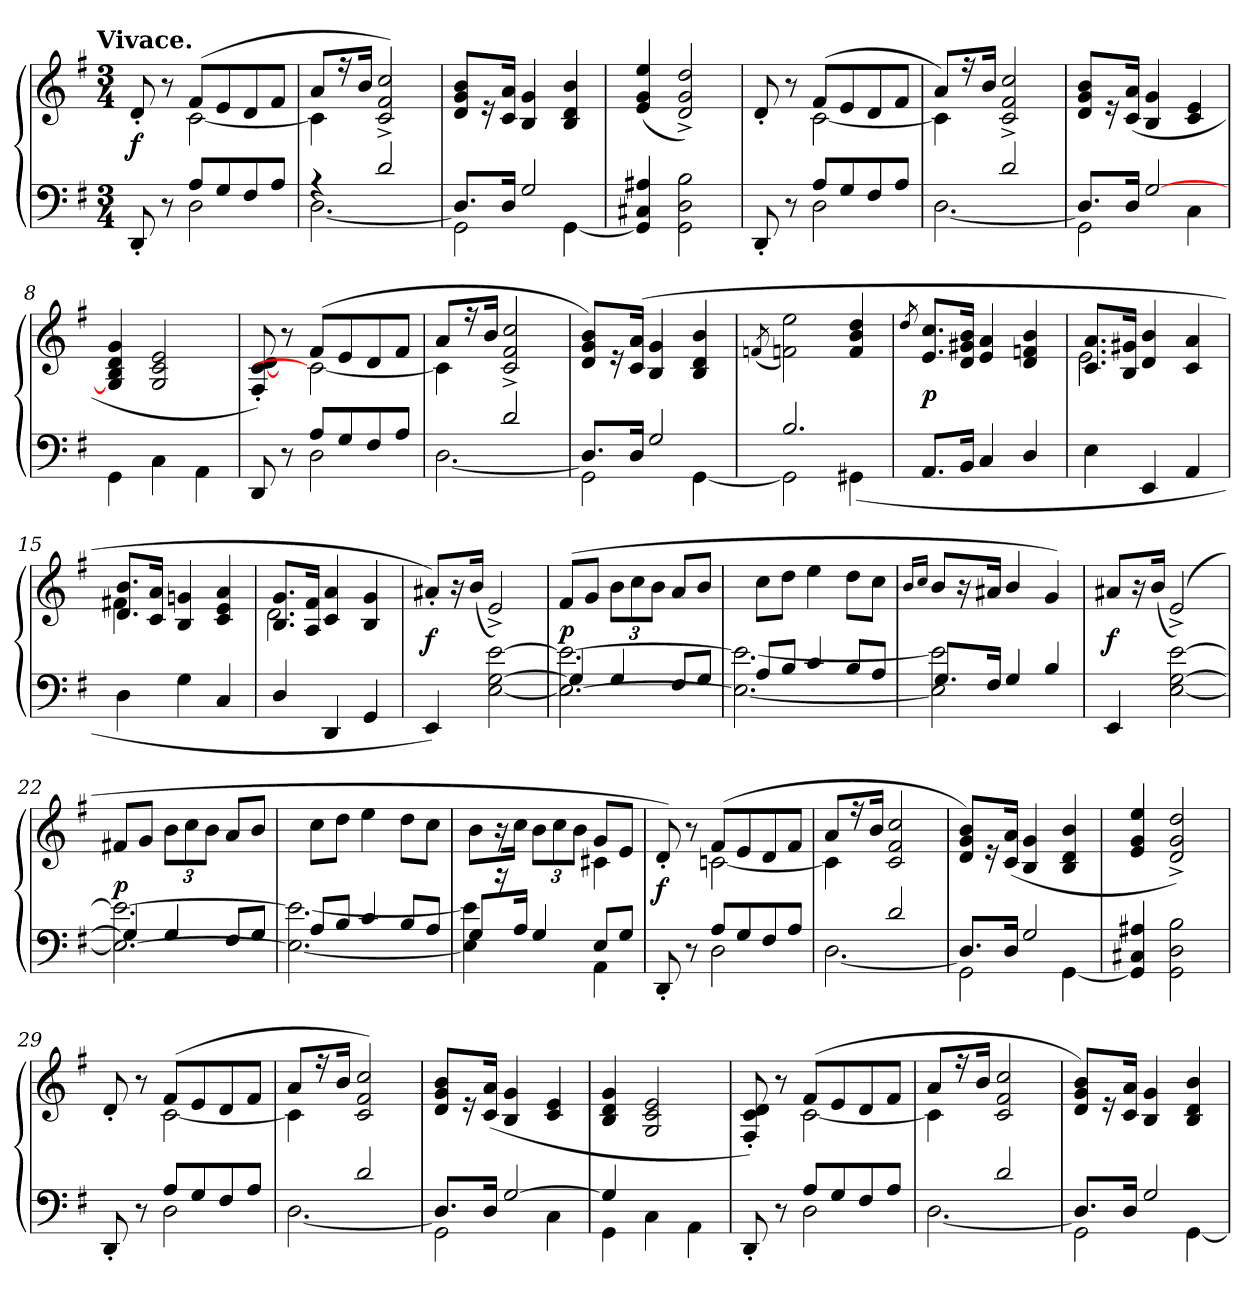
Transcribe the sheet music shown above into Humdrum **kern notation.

**kern	**kern	**dynam
*part1	*part1	*part1
*staff2	*staff1	*staff1/2
*clefF4	*clefG2	*
*k[f#]	*k[f#]	*
*G:	*G:	*
!!LO:TX:omd:t=Vivace.
*M3/4	*M3/4	*
*MM164	*MM164	*
=1	=1	=1
*^	*^	*
8DD'	4ryy	8d'	4ryy	f
8r	.	8r	.	.
8AL	2D	(8f#L	[2c	.
8G	.	8e	.	.
8F#	.	8d	.	.
8AJ	.	8f#J	.	.
=2	=2	=2	=2	=2
4rA	[2.D	8aL	4c]	.
.	.	16r	.	.
.	.	16bJk	.	.
2d	.	2cc^< 2f#^< 2c^<)	2ryy	.
*	*	*v	*v	*
=3	=3	=3	=3
8.DL]	2GG	8b/ 8g/ 8d/L	.
.	.	16r	.
16DJk	.	16a/ 16c/Jk	.
2G	.	4g 4B	.
.	[4GG	4b 4d 4B	.
*v	*v	*	*
=4	=4	=4
4A#X 4C#X 4GG]	(4ee 4g 4e	.
2B 2D 2GG	2dd^ 2g^ 2d^)	.
=5	=5	=5
*^	*^	*
8DD'	4ryy	8d'	4ryy	.
8r	.	8r	.	.
8AL	2D	(8f#L	[2c	.
8G	.	8e	.	.
8F#	.	8d	.	.
8AJ	.	8f#J	.	.
=6	=6	=6	=6	=6
4ryy	[2.D	8aL)	4c]	.
.	.	16r	.	.
.	.	16bJk	.	.
2d	.	2cc^ 2f#^ 2c^	2ryy	.
*	*	*v	*v	*
=7	=7	=7	=7
8.DL]	2GG	8b/ 8g/ 8d/L	.
.	.	16r	.
16DJk	.	(>16a/ 16c/Jk	.
[2G	.	4g 4B	.
.	4C	4e 4c	.
*v	*v	*	*
=8	=8	=8
4GG\	4g/ 4d/ 4B/ 4G]/	.
4C\	2e/ 2c/ 2G/	.
4AA\	.	.
=9	=9	=9
*^	*^	*
8DD	4ryy	8d'>/ [8c'>/ 8F#'>/)	4ryy	.
8r	.	8r	.	.
8AL	2D	(8f#L	2c_	.
8G	.	8e	.	.
8F#	.	8d	.	.
8AJ	.	8f#J	.	.
=10	=10	=10	=10	=10
4ryy	[2.D	8aL	4c]	.
.	.	16r	.	.
.	.	16bJk	.	.
2d	.	2cc^ 2f#^ 2c^	2ryy	.
*	*	*v	*v	*
=11	=11	=11	=11
8.DL]	2GG	8b/ 8g/ 8d/L)	.
.	.	16r	.
16DJk	.	(>16a/ 16c/Jk	.
2G	.	4g 4B	.
.	[4GG	4b 4d 4B	.
=12	=12	=12	=12
.	.	(<8qfn/	.
2.B/	2GG\]	2ee 2f)	.
.	(>4GG#X	4dd 4b 4f	.
*v	*v	*	*
=13	=13	=13
.	8qdd/	.
8.AAL	8.cc 8.eL	p
16BBJk	16b 16g#X 16dJk	.
4C	4a 4e	.
4D/	4b 4fn 4d	.
=14	=14	=14
*	*^	*
4E	8.a 8.cL	2.e	.
.	16g#X 16BJk	.	.
4EE	4b 4d	.	.
4AA	4a 4c	.	.
=15	=15	=15	=15
4D	8.b 8.dL	4f#X	.
.	16a 16cJk	.	.
4G	4gn 4B	2ryy	.
4C	4a 4e 4c	.	.
=16	=16	=16	=16
4D/	8.g 8.BL	2.d	.
.	16f# 16AJk	.	.
4DD	4a 4c	.	.
4GG	4g 4B	.	.
*	*v	*v	*
=17	=17	=17
4EE)	8a#X'>/L)	f
.	16r	.
.	(16bJk	.
[2e [2G [2E	2e^)	.
=18	=18	=18
*^	*	*
2.e_\ 2.E_\	4G/]	(8f#L	p
.	.	8gJ	.
*	*	*Xbrackettup	*
.	4G/	12bL	.
.	.	12cc	.
.	.	12bJ	.
.	8F#/L	8aL	.
.	8GJ	8bJ	.
=19	=19	=19	=19
8AL	2.e_ 2.E_	8ccL	.
8BJ	.	8ddJ	.
4c	.	4ee	.
8BL	.	8ddL	.
8AJ	.	8ccJ	.
=20	=20	=20	=20
.	.	16qb/LL	.
.	.	16qcc/JJ	.
2e]\ 2E]\	8.G/L	8b/L	.
.	.	16r	.
.	16F#Jk	16a#XJk	.
.	4G/	4b/	.
4ryy	4B/	4g)	.
*v	*v	*	*
=21	=21	=21
4EE	8a#X/L	f
.	16r	.
.	(16bJk	.
[2e [2G [2E	(>2e^>)	.
=22	=22	=22
*^	*	*
2.e_\ 2.E_\	4G/]	8f#XL	p
.	.	8gJ	.
.	4G/	12bL	.
.	.	12cc	.
.	.	12bJ	.
.	8F#/L	8aL	.
.	8GJ	8bJ	.
=23	=23	=23	=23
8AL	2.e_ 2.E_	8ccL	.
8BJ	.	8ddJ	.
4c	.	4ee	.
8BL	.	8ddL	.
8AJ	.	8ccJ	.
=24	=24	=24	=24
*	*	*^	*
8GL	4e] 4E]	8bL	2ryy	.
16r	.	16r	.	.
16AJk	.	16ccJk	.	.
4G/	4ryy	12bL	.	.
.	.	12cc	.	.
.	.	12bJ	.	.
8EL	4AA	8gL	4c#X	.
8GJ	.	8eJ	.	.
=25	=25	=25	=25	=25
8DD'	4ryy	8d')	4ryy	f
8r	.	8r	.	.
8AL	2D	(8f#L	[2cn	.
8G	.	8e	.	.
8F#	.	8d	.	.
8AJ	.	8f#J	.	.
=26	=26	=26	=26	=26
4ryy	[2.D	8aL	4c]	.
.	.	16r	.	.
.	.	16bJk	.	.
2d	.	2cc 2f# 2c	2ryy	.
*	*	*v	*v	*
=27	=27	=27	=27
8.DL]	2GG	8b/ 8g/ 8d/L)	.
.	.	16r	.
16DJk	.	(>16a 16cJk	.
2G	.	4g 4B	.
.	[4GG	4b 4d 4B	.
*v	*v	*	*
=28	=28	=28
4A#X 4C#X 4GG]	4ee 4g 4e	.
2B 2D 2GG	2dd^ 2g^ 2d^)	.
=29	=29	=29
*^	*^	*
8DD'	4ryy	8d'	4ryy	.
8r	.	8r	.	.
8AL	2D	(8f#L	[2c	.
8G	.	8e	.	.
8F#	.	8d	.	.
8AJ	.	8f#J	.	.
=30	=30	=30	=30	=30
4ryy	[2.D	8aL	4c]	.
.	.	16r	.	.
.	.	16bJk	.	.
2d	.	2cc 2f# 2c)	2ryy	.
*	*	*v	*v	*
=31	=31	=31	=31
8.DL]	2GG	8b/ 8g/ 8d/L	.
.	.	16r	.
16DJk	.	(>16a 16cJk	.
[2G	.	4g 4B	.
.	4C	4e 4c	.
=32	=32	=32	=32
4G]	4GG	4g 4d 4B	.
2ryy	4C\	2e/ 2c/ 2G/	.
.	4AA\	.	.
=33	=33	=33	=33
*	*	*^	*
8DD'<	4ryy	8d'>/ 8c'>/ 8F#'>/)	4ryy	.
8r	.	8r	.	.
8AL	2D	(8f#L	[2c	.
8G	.	8e	.	.
8F#	.	8d	.	.
8AJ	.	8f#J	.	.
=34	=34	=34	=34	=34
4ryy	[2.D	8aL	4c]	.
.	.	16r	.	.
.	.	16bJk	.	.
2d	.	2cc 2f# 2c	2ryy	.
*	*	*v	*v	*
=35	=35	=35	=35
8.DL]	2GG	8b/ 8g/ 8d/L)	.
.	.	16r	.
16DJk	.	16a 16cJk	.
2G	.	4g 4B	.
.	[4GG	4b 4d 4B	.
*v	*v	*	*
=	=	=
*-	*-	*-
